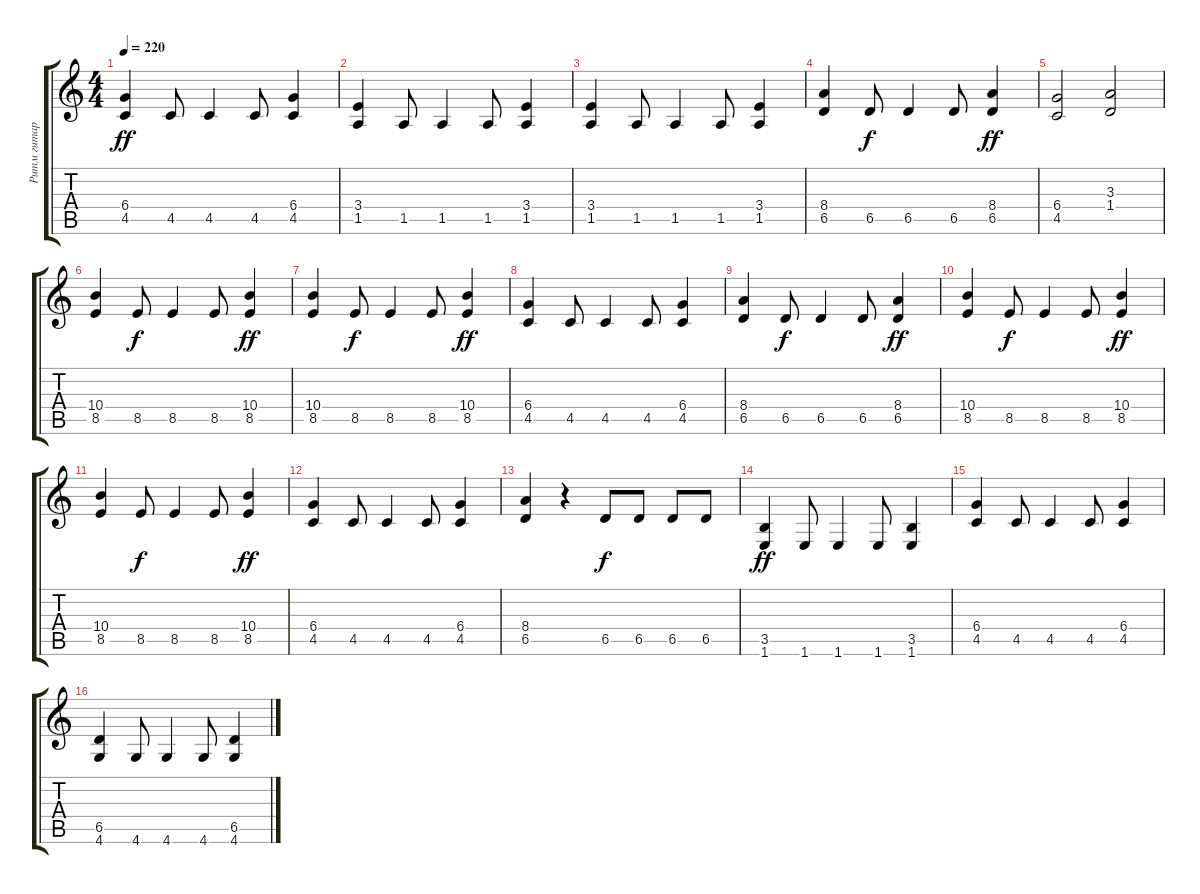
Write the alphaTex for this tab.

\track ("Ритм гитара" "Ритм гитар") {instrument distortionguitar}
\staff {score tabs}
\tuning (Eb4 Bb3 Gb3 Db3 Ab2 Eb2) {hide}
\ts (4 4)
\tempo 220
\clef g2
\ks c
(6.4 4.5).4{dy ff} 4.5.8 4.5.4 4.5.8 (6.4 4.5).4 |
(3.4 1.5).4 1.5.8 1.5.4 1.5.8 (3.4 1.5).4 |
(3.4 1.5).4 1.5.8 1.5.4 1.5.8 (3.4 1.5).4 |
(8.4 6.5).4 6.5.8{dy f} 6.5.4 6.5.8 (8.4 6.5).4{dy ff} |
(6.4 4.5).2 (3.3 1.4).2 |
(10.4 8.5).4 8.5.8{dy f} 8.5.4 8.5.8 (10.4 8.5).4{dy ff} |
(10.4 8.5).4 8.5.8{dy f} 8.5.4 8.5.8 (10.4 8.5).4{dy ff} |
(6.4 4.5).4 4.5.8 4.5.4 4.5.8 (6.4 4.5).4 |
(8.4 6.5).4 6.5.8{dy f} 6.5.4 6.5.8 (8.4 6.5).4{dy ff} |
(10.4 8.5).4 8.5.8{dy f} 8.5.4 8.5.8 (10.4 8.5).4{dy ff} |
(10.4 8.5).4 8.5.8{dy f} 8.5.4 8.5.8 (10.4 8.5).4{dy ff} |
(6.4 4.5).4 4.5.8 4.5.4 4.5.8 (6.4 4.5).4 |
(8.4 6.5).4 r.4 6.5.8{dy f} 6.5.8 6.5.8 6.5.8 |
(3.5 1.6).4{dy ff} 1.6.8 1.6.4 1.6.8 (3.5 1.6).4 |
(6.4 4.5).4 4.5.8 4.5.4 4.5.8 (6.4 4.5).4 |
(6.5 4.6).4 4.6.8 4.6.4 4.6.8 (6.5 4.6).4
